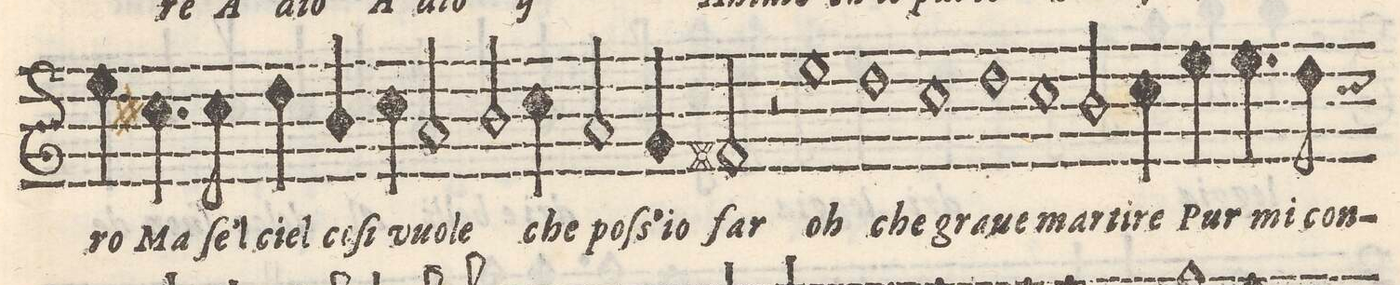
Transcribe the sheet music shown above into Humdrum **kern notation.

**kern	**text
*I"QUINTO	*
*clefG2	*
*k[]	*
*met(c)	*
*M2/1	*
4ee\	-ro
4.cc#X\	Ma
8cc#\	ſe`l
4dd\	ciel
=27-	=27-
4b/	co-
4ccny\	-ſi
2a/	vuo-
2b/	-le
4cc\	Che
2a/	poſ-
=28-	=28-
4g/	-s`io
2f#X/	far
2r	.
1ee\	oh
=29-	=29-
1dd	che
1cc\	gra-
=30-	=30-
1dd	-ve
1cc\	mar-
=31-	=31-
2b/	-ti-
4cc\	-re
4ee\	Pur
4.ee\	mi
8dd\	con-
=32-	=32-
*-	*-
